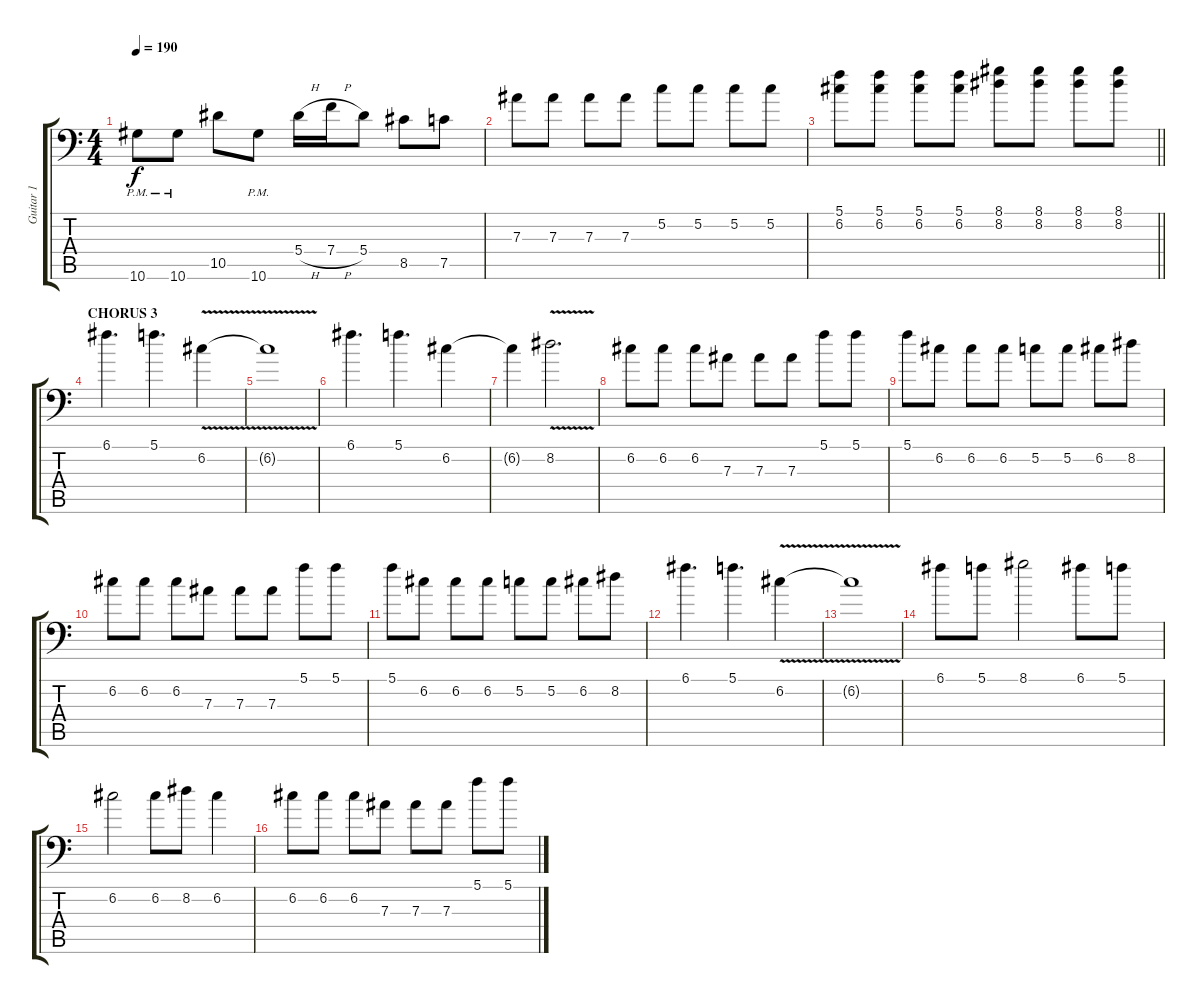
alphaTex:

\track ("Guitar 1" "Guitar 1") {instrument distortionguitar}
\staff {score tabs}
\tuning (C4 G3 Eb3 Bb2 F2 Bb1) {hide}
\ts (4 4)
\tempo 190
\clef f4
\ks c
10.6{pm}.8{dy f} 10.6{pm}.8 10.5.8 10.6{pm}.8 5.4{h}.16 7.4{h}.16 5.4.8 8.5.8 7.5.8 |
7.3.8 7.3.8 7.3.8 7.3.8 5.2.8 5.2.8 5.2.8 5.2.8 |
\barLineRight lightlight
(5.1 6.2).8 (5.1 6.2).8 (5.1 6.2).8 (5.1 6.2).8 (8.1 8.2).8 (8.1 8.2).8 (8.1 8.2).8 (8.1 8.2).8 |
\section ("" "CHORUS 3")
6.1.4{d} 5.1.4{d} 6.2{v}.4 |
6.2{t}.1 |
6.1.4{d} 5.1.4{d} 6.2.4 |
6.2{t}.4 8.2{v}.2{d} |
6.2.8 6.2.8 6.2.8 7.3.8 7.3.8 7.3.8 5.1.8 5.1.8 |
5.1.8 6.2.8 6.2.8 6.2.8 5.2.8 5.2.8 6.2.8 8.2.8 |
6.2.8 6.2.8 6.2.8 7.3.8 7.3.8 7.3.8 5.1.8 5.1.8 |
5.1.8 6.2.8 6.2.8 6.2.8 5.2.8 5.2.8 6.2.8 8.2.8 |
6.1.4{d} 5.1.4{d} 6.2{v}.4 |
6.2{t}.1 |
6.1.8 5.1.8 8.1.2 6.1.8 5.1.8 |
6.2.2 6.2.8 8.2.8 6.2.4 |
6.2.8 6.2.8 6.2.8 7.3.8 7.3.8 7.3.8 5.1.8 5.1.8
